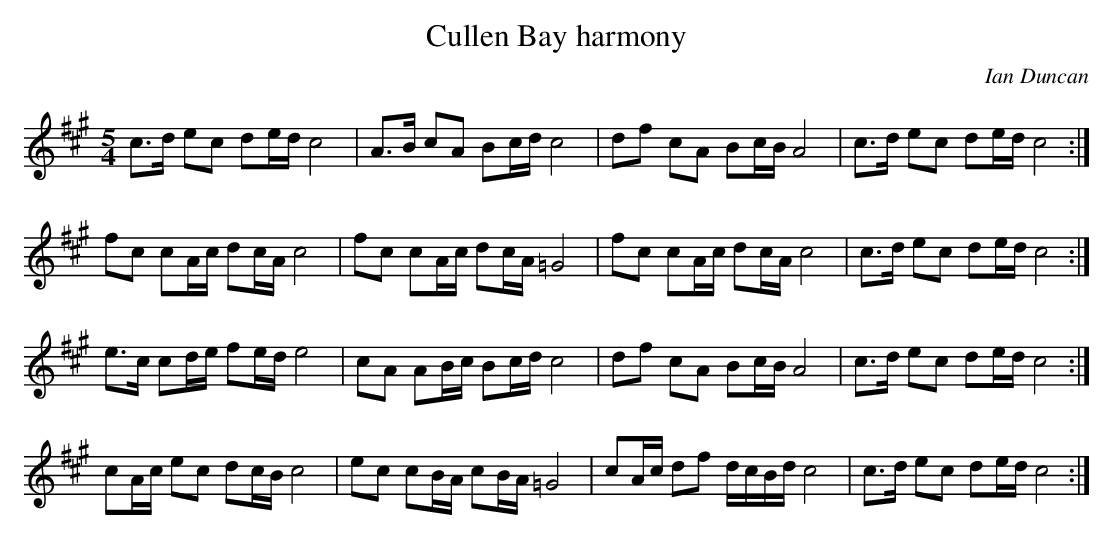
X:1
T:Cullen Bay harmony
C:Ian Duncan
M:5/4
L:1/8
K:A
c>d   ec    de/d/ c4 | A>B cA    Bc/d/  c4 | df    cA    Bc/B/    A4 | c>d ec de/d/ c4 :|
fc    cA/c/ dc/A/ c4 | fc  cA/c/ dc/A/ =G4 | fc    cA/c/ dc/A/    c4 | c>d ec de/d/ c4 :|
e>c   cd/e/ fe/d/ e4 | cA  AB/c/ Bc/d/  c4 | df    cA    Bc/B/    A4 | c>d ec de/d/ c4 :|
cA/c/ ec    dc/B/ c4 | ec  cB/A/ cB/A/ =G4 | cA/c/ df    d/c/B/d/ c4 | c>d ec de/d/ c4 :|]
